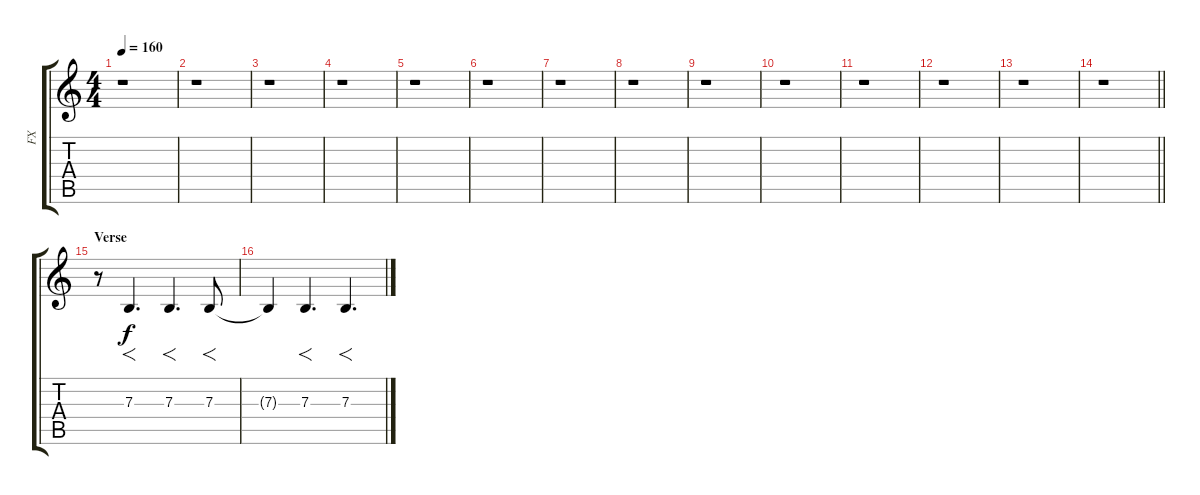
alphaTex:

\track ("FX" "FX") {instrument lead3calliope}
\staff {score tabs}
\tuning (Db4 Ab3 E3 B2 Gb2 B1) {hide}
\ts (4 4)
\tempo 160
\clef g2
\ks c
r.1{dy f} |
r.1 |
r.1 |
r.1 |
r.1 |
r.1 |
r.1 |
r.1 |
r.1 |
r.1 |
r.1 |
r.1 |
r.1 |
\barLineRight lightlight
r.1 |
\section ("" "Verse")
r.8 7.3.4{f d volume 10 instrument lead4chiff} 7.3.4{f d} 7.3.8{f} |
7.3{t}.4 7.3.4{f d} 7.3.4{f d}
